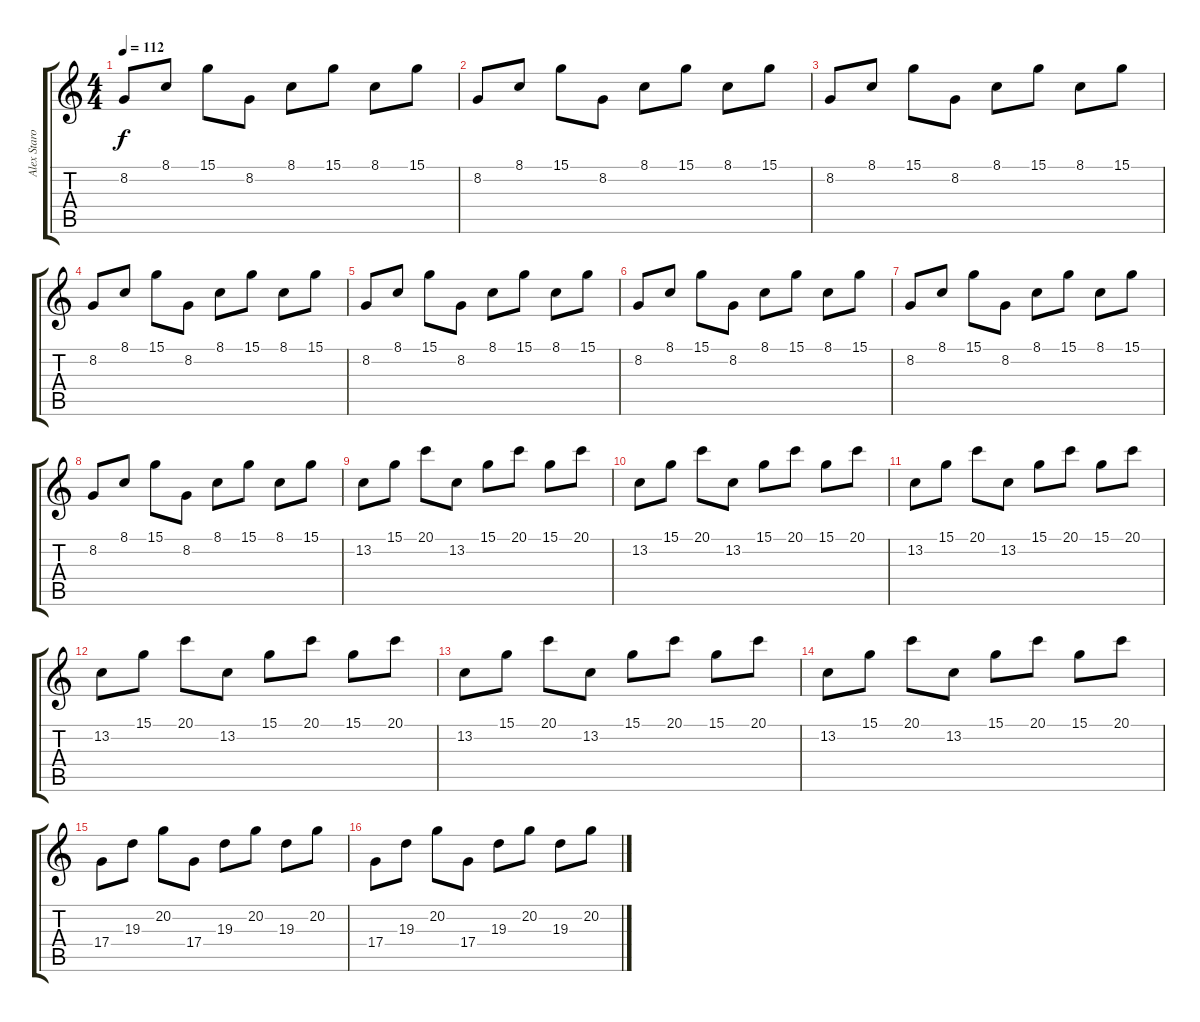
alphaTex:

\track ("Alex Staropoli - Piano" "Alex Staro") {instrument acousticgrandpiano}
\staff {score tabs}
\tuning (E4 B3 G3 D3 A2 E2) {hide}
\ts (4 4)
\tempo 112
\clef g2
\ks c
8.2.8{dy f} 8.1.8 15.1.8 8.2.8 8.1.8 15.1.8 8.1.8 15.1.8 |
8.2.8 8.1.8 15.1.8 8.2.8 8.1.8 15.1.8 8.1.8 15.1.8 |
8.2.8 8.1.8 15.1.8 8.2.8 8.1.8 15.1.8 8.1.8 15.1.8 |
8.2.8 8.1.8 15.1.8 8.2.8 8.1.8 15.1.8 8.1.8 15.1.8 |
8.2.8 8.1.8 15.1.8 8.2.8 8.1.8 15.1.8 8.1.8 15.1.8 |
8.2.8 8.1.8 15.1.8 8.2.8 8.1.8 15.1.8 8.1.8 15.1.8 |
8.2.8 8.1.8 15.1.8 8.2.8 8.1.8 15.1.8 8.1.8 15.1.8 |
8.2.8 8.1.8 15.1.8 8.2.8 8.1.8 15.1.8 8.1.8 15.1.8 |
13.2.8 15.1.8 20.1.8 13.2.8 15.1.8 20.1.8 15.1.8 20.1.8 |
13.2.8 15.1.8 20.1.8 13.2.8 15.1.8 20.1.8 15.1.8 20.1.8 |
13.2.8 15.1.8 20.1.8 13.2.8 15.1.8 20.1.8 15.1.8 20.1.8 |
13.2.8 15.1.8 20.1.8 13.2.8 15.1.8 20.1.8 15.1.8 20.1.8 |
13.2.8 15.1.8 20.1.8 13.2.8 15.1.8 20.1.8 15.1.8 20.1.8 |
13.2.8 15.1.8 20.1.8 13.2.8 15.1.8 20.1.8 15.1.8 20.1.8 |
17.4.8 19.3.8 20.2.8 17.4.8 19.3.8 20.2.8 19.3.8 20.2.8 |
17.4.8 19.3.8 20.2.8 17.4.8 19.3.8 20.2.8 19.3.8 20.2.8
